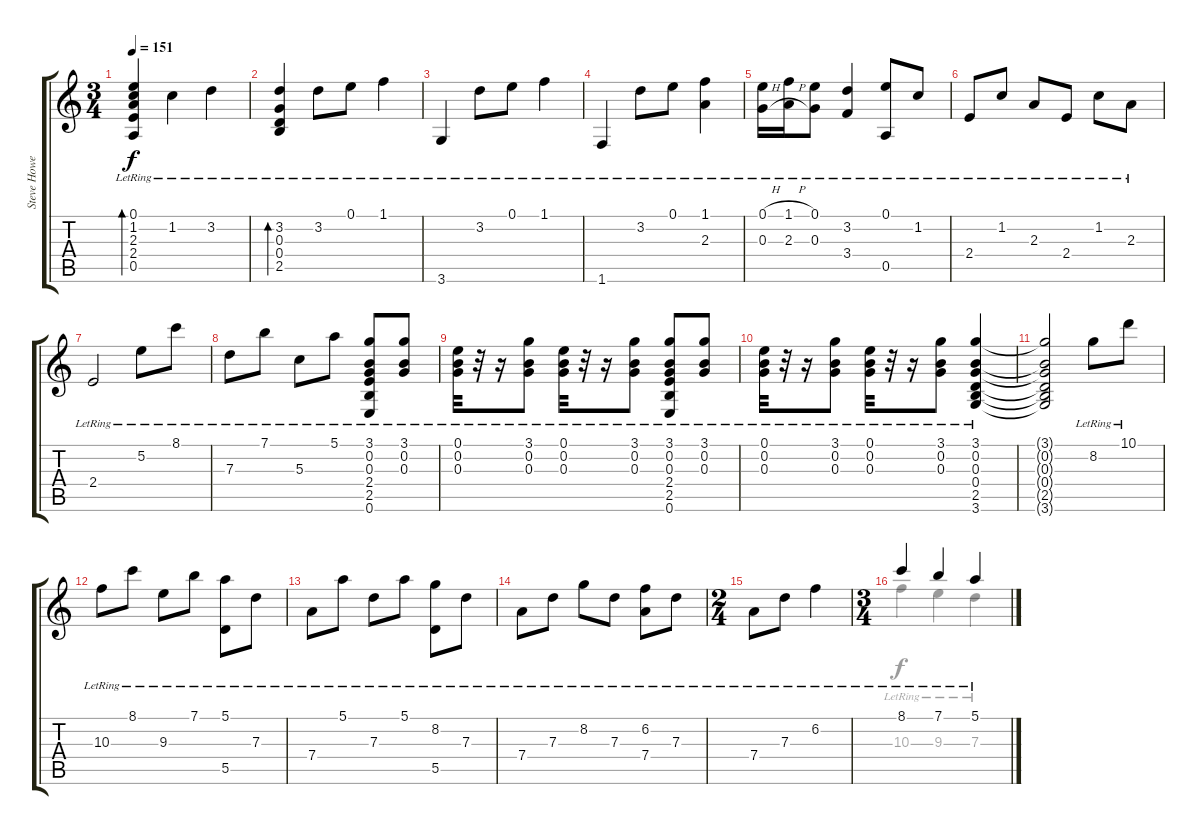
\track ("Steve Howe" "Steve Howe") {instrument acousticguitarnylon}
\staff {score tabs}
\tuning (E4 B3 G3 D3 A2 E2) {hide}
\voice
\ts (3 4)
\tempo 151
\clef g2
\ks c
(0.1{lr} 1.2{lr} 2.3{lr} 2.4{lr} 0.5{lr}).4{bd 30 dy f} 1.2{lr}.4 3.2{lr}.4 |
(3.2{lr} 0.3{lr} 0.4{lr} 2.5{lr}).4{bd 30} 3.2{lr}.8 0.1{lr}.8 1.1{lr}.4 |
3.6{lr}.4 3.2{lr}.8 0.1{lr}.8 1.1{lr}.4 |
1.6{lr}.4 3.2{lr}.8 0.1{lr}.8 (1.1{lr} 2.3{lr}).4 |
(0.1{h lr} 0.3{h lr}).16 (1.1{h lr} 2.3{h lr}).16 (0.1{lr} 0.3{lr}).8 (3.2{lr} 3.4{lr}).4 (0.1{lr} 0.5{lr}).8 1.2{lr}.8 |
2.4{lr}.8 1.2{lr}.8 2.3{lr}.8 2.4{lr}.8 1.2{lr}.8 2.3{lr}.8 |
2.4{lr}.2 5.2{lr}.8 8.1{lr}.8 |
7.3{lr}.8 7.1{lr}.8 5.3{lr}.8 5.1{lr}.8 (3.1{lr} 0.2{lr} 0.3{lr} 2.4{lr} 2.5{lr} 0.6{lr}).8 (3.1{lr} 0.2{lr} 0.3{lr}).8 |
(0.1{lr} 0.2{lr} 0.3{lr}).32 r.32 r.16 (3.1{lr} 0.2{lr} 0.3{lr}).8 (0.1{lr} 0.2{lr} 0.3{lr}).32 r.32 r.16 (3.1{lr} 0.2{lr} 0.3{lr}).8 (3.1{lr} 0.2{lr} 0.3{lr} 2.4{lr} 2.5{lr} 0.6{lr}).8 (3.1{lr} 0.2{lr} 0.3{lr}).8 |
(0.1{lr} 0.2{lr} 0.3{lr}).32 r.32 r.16 (3.1{lr} 0.2{lr} 0.3{lr}).8 (0.1{lr} 0.2{lr} 0.3{lr}).32 r.32 r.16 (3.1{lr} 0.2{lr} 0.3{lr}).8 (3.1{lr} 0.2{lr} 0.3{lr} 0.4{lr} 2.5{lr} 3.6{lr}).4 |
(3.1{t} 0.2{t} 0.3{t} 0.4{t} 2.5{t} 3.6{t}).2 8.2{lr}.8 10.1{lr}.8 |
10.3{lr}.8 8.1{lr}.8 9.3{lr}.8 7.1{lr}.8 (5.1{lr} 5.5{lr}).8 7.3{lr}.8 |
7.4{lr}.8 5.1{lr}.8 7.3{lr}.8 5.1{lr}.8 (8.2{lr} 5.5{lr}).8 7.3{lr}.8 |
7.4{lr}.8 7.3{lr}.8 8.2{lr}.8 7.3{lr}.8 (6.2{lr} 7.4{lr}).8 7.3{lr}.8 |
\ts (2 4)
7.4{lr}.8 7.3{lr}.8 6.2{lr}.4 |
\ts (3 4)
8.1{lr}.4 7.1{lr}.4 5.1{lr}.4
\voice
\clef g2
\ottava regular
\simile none
\ks c
|
|
|
|
|
|
|
|
|
|
|
|
|
|
|
10.3{lr}.4 9.3{lr}.4 7.3{lr}.4
